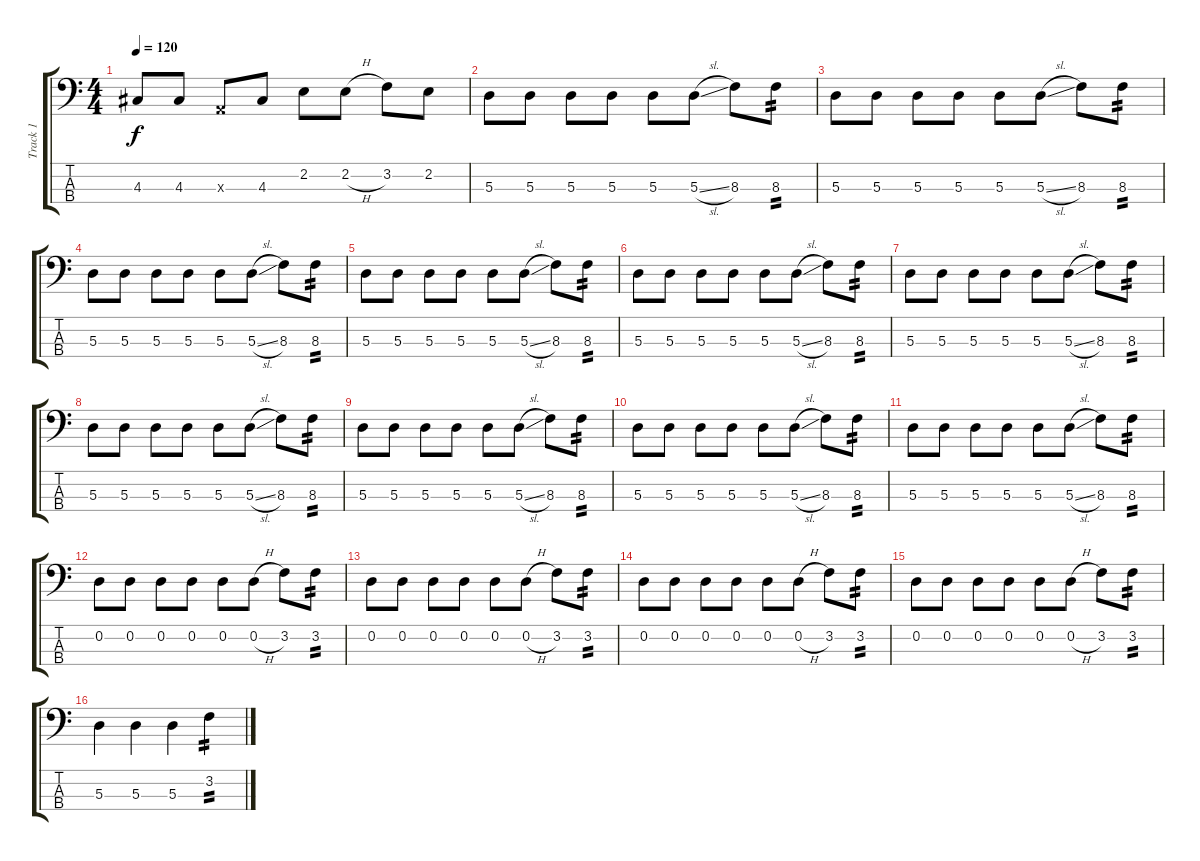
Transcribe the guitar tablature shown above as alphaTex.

\track ("Track 1" "Track 1") {instrument electricbassfinger}
\staff {score tabs}
\tuning (G2 D2 A1 E1) {hide}
\ts (4 4)
\tempo 120
\clef f4
\ks c
4.3.8{dy f} 4.3.8 0.3{x}.8 4.3.8 2.2.8 2.2{h}.8 3.2.8 2.2.8 |
5.3.8 5.3.8 5.3.8 5.3.8 5.3.8 5.3{sl}.8 8.3.8 8.3.8{tp 2} |
5.3.8 5.3.8 5.3.8 5.3.8 5.3.8 5.3{sl}.8 8.3.8 8.3.8{tp 2} |
5.3.8 5.3.8 5.3.8 5.3.8 5.3.8 5.3{sl}.8 8.3.8 8.3.8{tp 2} |
5.3.8 5.3.8 5.3.8 5.3.8 5.3.8 5.3{sl}.8 8.3.8 8.3.8{tp 2} |
5.3.8 5.3.8 5.3.8 5.3.8 5.3.8 5.3{sl}.8 8.3.8 8.3.8{tp 2} |
5.3.8 5.3.8 5.3.8 5.3.8 5.3.8 5.3{sl}.8 8.3.8 8.3.8{tp 2} |
5.3.8 5.3.8 5.3.8 5.3.8 5.3.8 5.3{sl}.8 8.3.8 8.3.8{tp 2} |
5.3.8 5.3.8 5.3.8 5.3.8 5.3.8 5.3{sl}.8 8.3.8 8.3.8{tp 2} |
5.3.8 5.3.8 5.3.8 5.3.8 5.3.8 5.3{sl}.8 8.3.8 8.3.8{tp 2} |
5.3.8 5.3.8 5.3.8 5.3.8 5.3.8 5.3{sl}.8 8.3.8 8.3.8{tp 2} |
0.2.8 0.2.8 0.2.8 0.2.8 0.2.8 0.2{h}.8 3.2.8 3.2.8{tp 2} |
0.2.8 0.2.8 0.2.8 0.2.8 0.2.8 0.2{h}.8 3.2.8 3.2.8{tp 2} |
0.2.8 0.2.8 0.2.8 0.2.8 0.2.8 0.2{h}.8 3.2.8 3.2.8{tp 2} |
0.2.8 0.2.8 0.2.8 0.2.8 0.2.8 0.2{h}.8 3.2.8 3.2.8{tp 2} |
5.3.4 5.3.4 5.3.4 3.2.4{tp 2}
